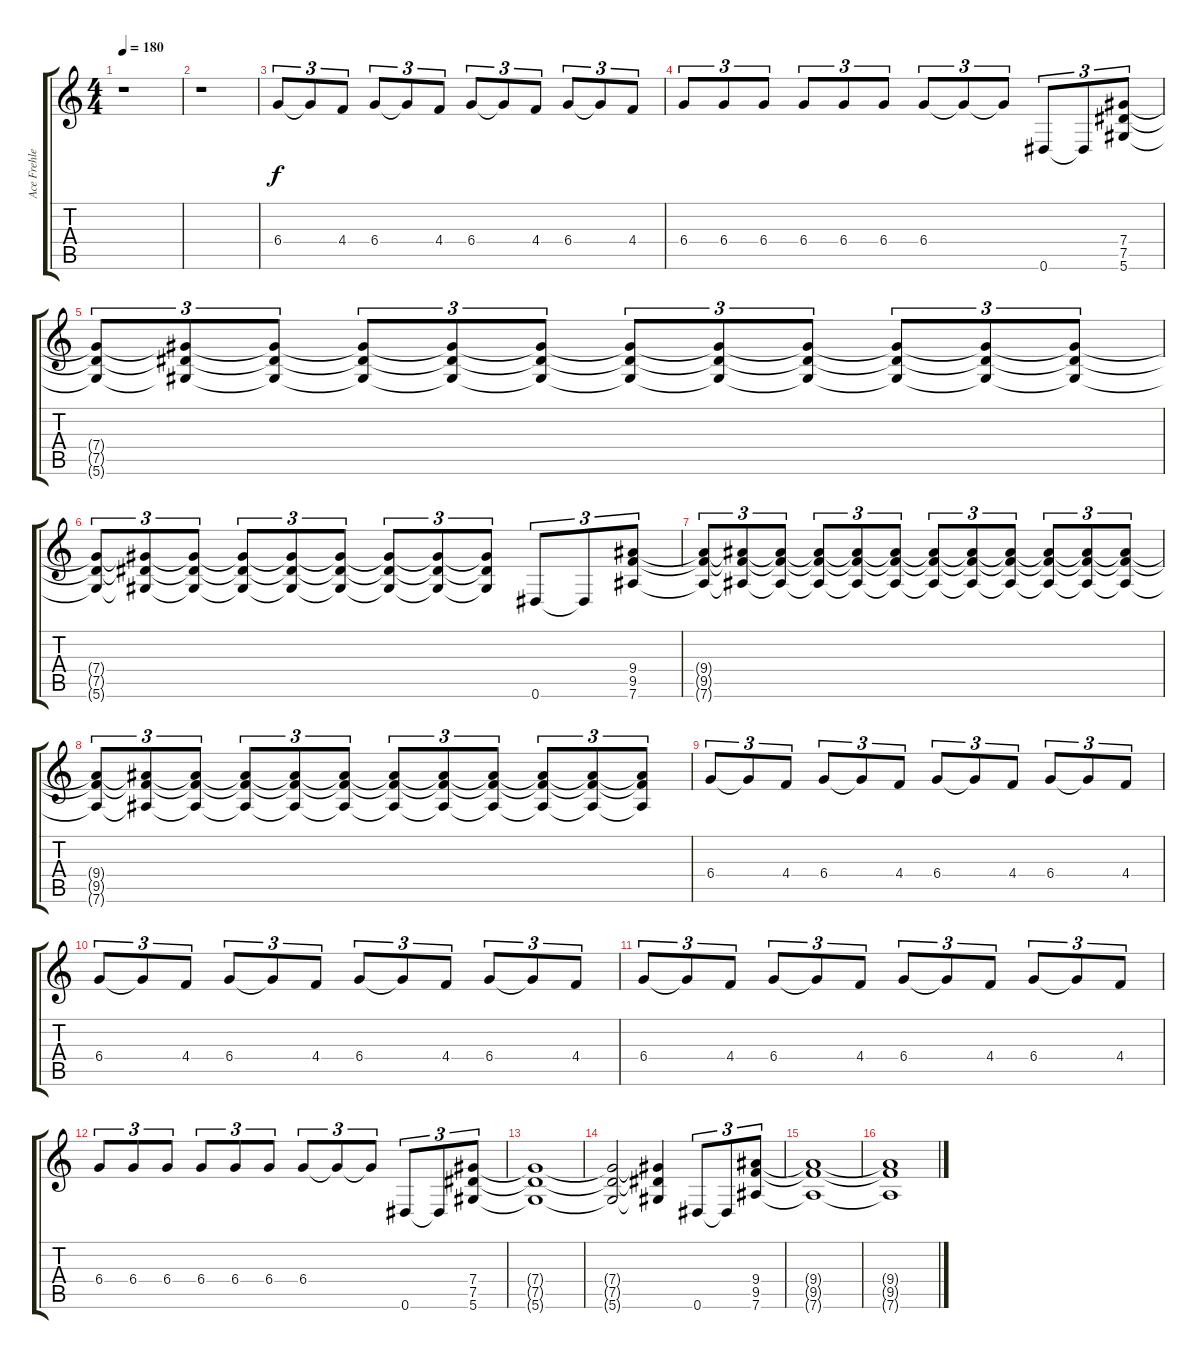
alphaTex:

\track ("Ace Frehley" "Ace Frehle") {instrument distortionguitar}
\staff {score tabs}
\tuning (Eb4 Bb3 Gb3 Db3 Ab2 Eb2) {hide}
\ts (4 4)
\tempo 180
\clef g2
\ks c
r.1{dy f instrument distortionguitar} |
r.1 |
6.4.8{tu (3 2)} 6.4{t}.8{tu (3 2)} 4.4.8{tu (3 2)} 6.4.8{tu (3 2)} 6.4{t}.8{tu (3 2)} 4.4.8{tu (3 2)} 6.4.8{tu (3 2)} 6.4{t}.8{tu (3 2)} 4.4.8{tu (3 2)} 6.4.8{tu (3 2)} 6.4{t}.8{tu (3 2)} 4.4.8{tu (3 2)} |
6.4.8{tu (3 2)} 6.4.8{tu (3 2)} 6.4.8{tu (3 2)} 6.4.8{tu (3 2)} 6.4.8{tu (3 2)} 6.4.8{tu (3 2)} 6.4.8{tu (3 2)} 6.4{t}.8{tu (3 2)} 6.4{t}.8{tu (3 2)} 0.6.8{tu (3 2)} 0.6{t}.8{tu (3 2)} (7.4 7.5 5.6).8{tu (3 2)} |
(7.4{t} 7.5{t} 5.6{t}).8{tu (3 2)} (7.4{t} 7.5{t} 5.6{t}).8{tu (3 2)} (7.4{t} 7.5{t} 5.6{t}).8{tu (3 2)} (7.4{t} 7.5{t} 5.6{t}).8{tu (3 2)} (7.4{t} 7.5{t} 5.6{t}).8{tu (3 2)} (7.4{t} 7.5{t} 5.6{t}).8{tu (3 2)} (7.4{t} 7.5{t} 5.6{t}).8{tu (3 2)} (7.4{t} 7.5{t} 5.6{t}).8{tu (3 2)} (7.4{t} 7.5{t} 5.6{t}).8{tu (3 2)} (7.4{t} 7.5{t} 5.6{t}).8{tu (3 2)} (7.4{t} 7.5{t} 5.6{t}).8{tu (3 2)} (7.4{t} 7.5{t} 5.6{t}).8{tu (3 2)} |
(7.4{t} 7.5{t} 5.6{t}).8{tu (3 2)} (7.4{t} 7.5{t} 5.6{t}).8{tu (3 2)} (7.4{t} 7.5{t} 5.6{t}).8{tu (3 2)} (7.4{t} 7.5{t} 5.6{t}).8{tu (3 2)} (7.4{t} 7.5{t} 5.6{t}).8{tu (3 2)} (7.4{t} 7.5{t} 5.6{t}).8{tu (3 2)} (7.4{t} 7.5{t} 5.6{t}).8{tu (3 2)} (7.4{t} 7.5{t} 5.6{t}).8{tu (3 2)} (7.4{t} 7.5{t} 5.6{t}).8{tu (3 2)} 0.6.8{tu (3 2)} 0.6{t}.8{tu (3 2)} (9.4 9.5 7.6).8{tu (3 2)} |
(9.4{t} 9.5{t} 7.6{t}).8{tu (3 2)} (9.4{t} 9.5{t} 7.6{t}).8{tu (3 2)} (9.4{t} 9.5{t} 7.6{t}).8{tu (3 2)} (9.4{t} 9.5{t} 7.6{t}).8{tu (3 2)} (9.4{t} 9.5{t} 7.6{t}).8{tu (3 2)} (9.4{t} 9.5{t} 7.6{t}).8{tu (3 2)} (9.4{t} 9.5{t} 7.6{t}).8{tu (3 2)} (9.4{t} 9.5{t} 7.6{t}).8{tu (3 2)} (9.4{t} 9.5{t} 7.6{t}).8{tu (3 2)} (9.4{t} 9.5{t} 7.6{t}).8{tu (3 2)} (9.4{t} 9.5{t} 7.6{t}).8{tu (3 2)} (9.4{t} 9.5{t} 7.6{t}).8{tu (3 2)} |
(9.4{t} 9.5{t} 7.6{t}).8{tu (3 2)} (9.4{t} 9.5{t} 7.6{t}).8{tu (3 2)} (9.4{t} 9.5{t} 7.6{t}).8{tu (3 2)} (9.4{t} 9.5{t} 7.6{t}).8{tu (3 2)} (9.4{t} 9.5{t} 7.6{t}).8{tu (3 2)} (9.4{t} 9.5{t} 7.6{t}).8{tu (3 2)} (9.4{t} 9.5{t} 7.6{t}).8{tu (3 2)} (9.4{t} 9.5{t} 7.6{t}).8{tu (3 2)} (9.4{t} 9.5{t} 7.6{t}).8{tu (3 2)} (9.4{t} 9.5{t} 7.6{t}).8{tu (3 2)} (9.4{t} 9.5{t} 7.6{t}).8{tu (3 2)} (9.4{t} 9.5{t} 7.6{t}).8{tu (3 2)} |
6.4.8{tu (3 2)} 6.4{t}.8{tu (3 2)} 4.4.8{tu (3 2)} 6.4.8{tu (3 2)} 6.4{t}.8{tu (3 2)} 4.4.8{tu (3 2)} 6.4.8{tu (3 2)} 6.4{t}.8{tu (3 2)} 4.4.8{tu (3 2)} 6.4.8{tu (3 2)} 6.4{t}.8{tu (3 2)} 4.4.8{tu (3 2)} |
6.4.8{tu (3 2)} 6.4{t}.8{tu (3 2)} 4.4.8{tu (3 2)} 6.4.8{tu (3 2)} 6.4{t}.8{tu (3 2)} 4.4.8{tu (3 2)} 6.4.8{tu (3 2)} 6.4{t}.8{tu (3 2)} 4.4.8{tu (3 2)} 6.4.8{tu (3 2)} 6.4{t}.8{tu (3 2)} 4.4.8{tu (3 2)} |
6.4.8{tu (3 2)} 6.4{t}.8{tu (3 2)} 4.4.8{tu (3 2)} 6.4.8{tu (3 2)} 6.4{t}.8{tu (3 2)} 4.4.8{tu (3 2)} 6.4.8{tu (3 2)} 6.4{t}.8{tu (3 2)} 4.4.8{tu (3 2)} 6.4.8{tu (3 2)} 6.4{t}.8{tu (3 2)} 4.4.8{tu (3 2)} |
6.4.8{tu (3 2)} 6.4.8{tu (3 2)} 6.4.8{tu (3 2)} 6.4.8{tu (3 2)} 6.4.8{tu (3 2)} 6.4.8{tu (3 2)} 6.4.8{tu (3 2)} 6.4{t}.8{tu (3 2)} 6.4{t}.8{tu (3 2)} 0.6.8{tu (3 2)} 0.6{t}.8{tu (3 2)} (7.4 7.5 5.6).8{tu (3 2)} |
(7.4{t} 7.5{t} 5.6{t}).1 |
(7.4{t} 7.5{t} 5.6{t}).2 (7.4{t} 7.5{t} 5.6{t}).4 0.6.8{tu (3 2)} 0.6{t}.8{tu (3 2)} (9.4 9.5 7.6).8{tu (3 2)} |
(9.4{t} 9.5{t} 7.6{t}).1 |
(9.4{t} 9.5{t} 7.6{t}).1
